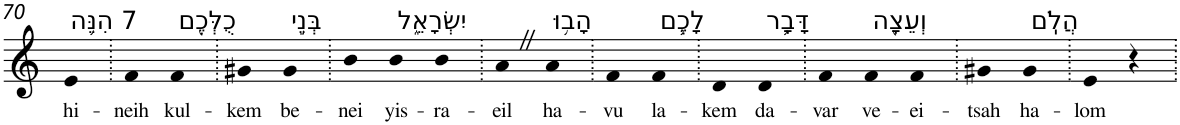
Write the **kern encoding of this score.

**kern	**text
*part1	*part1
*staff1	*staff1
*I"Piano	*
*I'Pno	*
!!LO:PB:g=z
*clefG2	*
*k[]	*
=70	=70
!LO:TX:a:t=7 הִנֵּ֥ה	!
!	!LO:LY:b
4e	hi-
=71.	=71.
!	!LO:LY:b
4f	-neih
!LO:TX:a:t=כֻלְּכֶ֖ם	!
!	!LO:LY:b
4f	kul-
=72.	=72.
!	!LO:LY:b
4g#X	-kem
!LO:TX:a:t=בְּנֵ֣י	!
!	!LO:LY:b
4g#	be-
=73.	=73.
!	!LO:LY:b
4b	-nei
!LO:TX:a:t=יִשְׂרָאֵ֑ל	!
!	!LO:LY:b
4b	yis-
!	!LO:LY:b
4b	-ra-
=74.	=74.
!	!LO:LY:b
4aZ	-eil
!LO:TX:a:t=הָב֥וּ	!
!	!LO:LY:b
4a	ha-
=75.	=75.
!	!LO:LY:b
4f	-vu
!LO:TX:a:t=לָכֶ֛ם	!
!	!LO:LY:b
4f	la-
=76.	=76.
!	!LO:LY:b
4d	-kem
!LO:TX:a:t=דָּבָ֥ר	!
!	!LO:LY:b
4d	da-
=77.	=77.
!	!LO:LY:b
4f	-var
!LO:TX:a:t=וְעֵצָ֖ה	!
!	!LO:LY:b
4f	ve-
!	!LO:LY:b
4f	-ei-
=78.	=78.
!	!LO:LY:b
4g#X	-tsah
!LO:TX:a:t=הֲלֹֽם	!
!	!LO:LY:b
4g#	ha-
=79.	=79.
!	!LO:LY:b
4e	-lom
4r	.
=.	=.
*-	*-
